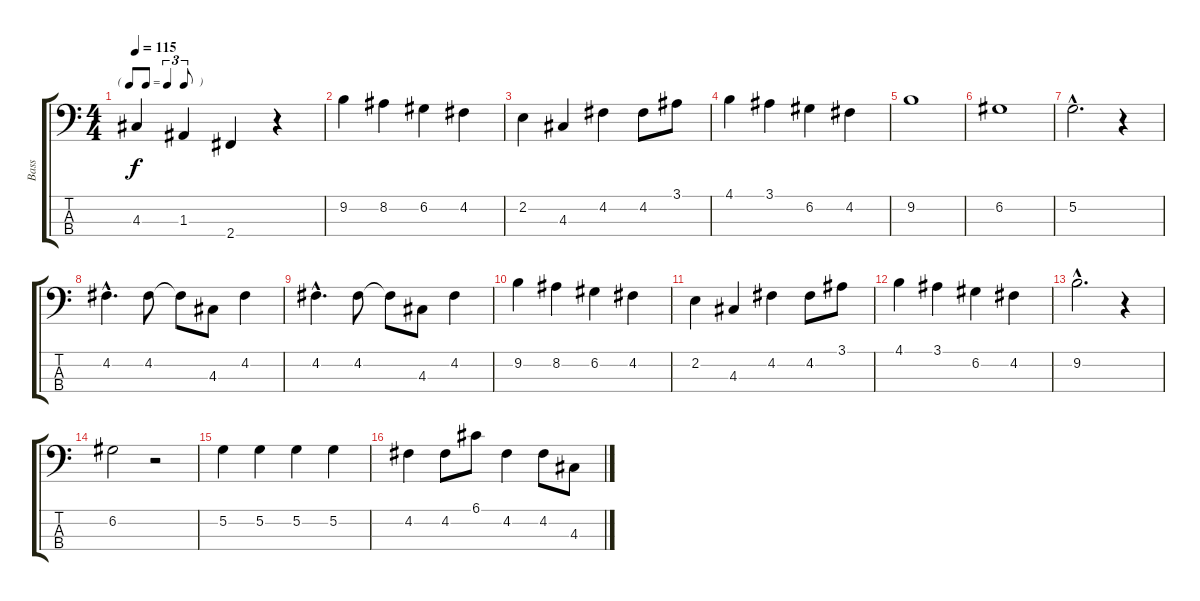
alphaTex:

\track ("Bass" "Bass") {instrument electricbassfinger}
\staff {score tabs}
\tuning (G2 D2 A1 E1) {hide}
\ts (4 4)
\tf triplet8th
\tempo 115
\clef f4
\ks c
4.3.4{dy f} 1.3.4 2.4.4 r.4 |
9.2.4 8.2.4 6.2.4 4.2.4 |
2.2.4 4.3.4 4.2.4 4.2.8 3.1.8 |
4.1.4 3.1.4 6.2.4 4.2.4 |
9.2.1 |
6.2.1 |
5.2{hac}.2{d} r.4 |
4.2{hac}.4{d} 4.2.8 4.2{t}.8 4.3.8 4.2.4 |
4.2{hac}.4{d} 4.2.8 4.2{t}.8 4.3.8 4.2.4 |
9.2.4 8.2.4 6.2.4 4.2.4 |
2.2.4 4.3.4 4.2.4 4.2.8 3.1.8 |
4.1.4 3.1.4 6.2.4 4.2.4 |
9.2{hac}.2{d} r.4 |
6.2.2 r.2 |
5.2.4 5.2.4 5.2.4 5.2.4 |
4.2.4 4.2.8 6.1.8 4.2.4 4.2.8 4.3.8
